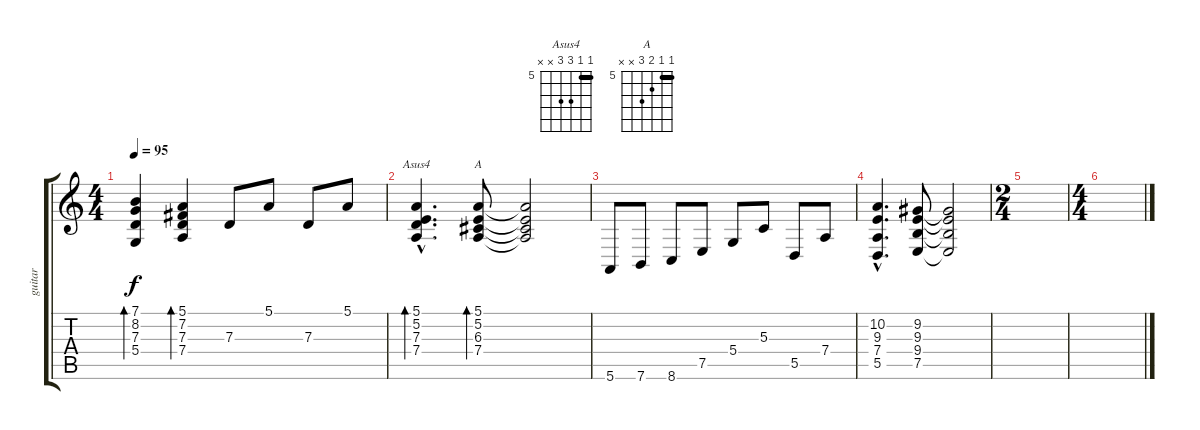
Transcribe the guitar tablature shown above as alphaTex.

\track ("guitar" "guitar") {instrument harpsichord}
\staff {score tabs}
\tuning (E4 B3 G3 D3 A2 E2) {hide}
\chord ("Asus4" 5 5 7 7 x x) {firstfret 5 barre 5}
\chord ("A" 5 5 6 7 x x) {firstfret 5 barre 5}
\ts (4 4)
\tempo 95
\clef g2
\ks c
(7.1 8.2 7.3 5.4).4{bd 480 dy f} (5.1 7.2 7.3 7.4).4{bd 480} 7.3.8 5.1.8 7.3.8 5.1.8 |
(5.1{hac} 5.2{hac} 7.3{hac} 7.4{hac}).4{d bd 480 ch "Asus4"} (5.1 5.2 6.3 7.4).8{bd 480 ch "A"} (5.1{t} 5.2{t} 6.3{t} 7.4{t}).2 |
5.6.8 7.6.8 8.6.8 7.5.8 5.4.8 5.3.8 5.5.8 7.4.8 |
(10.2{hac} 9.3{hac} 7.4{hac} 5.5{hac}).4{d} (9.2 9.3 9.4 7.5).8 (9.2{t} 9.3{t} 9.4{t} 7.5{t}).2 |
\ts (2 4)
|
\ts (4 4)
